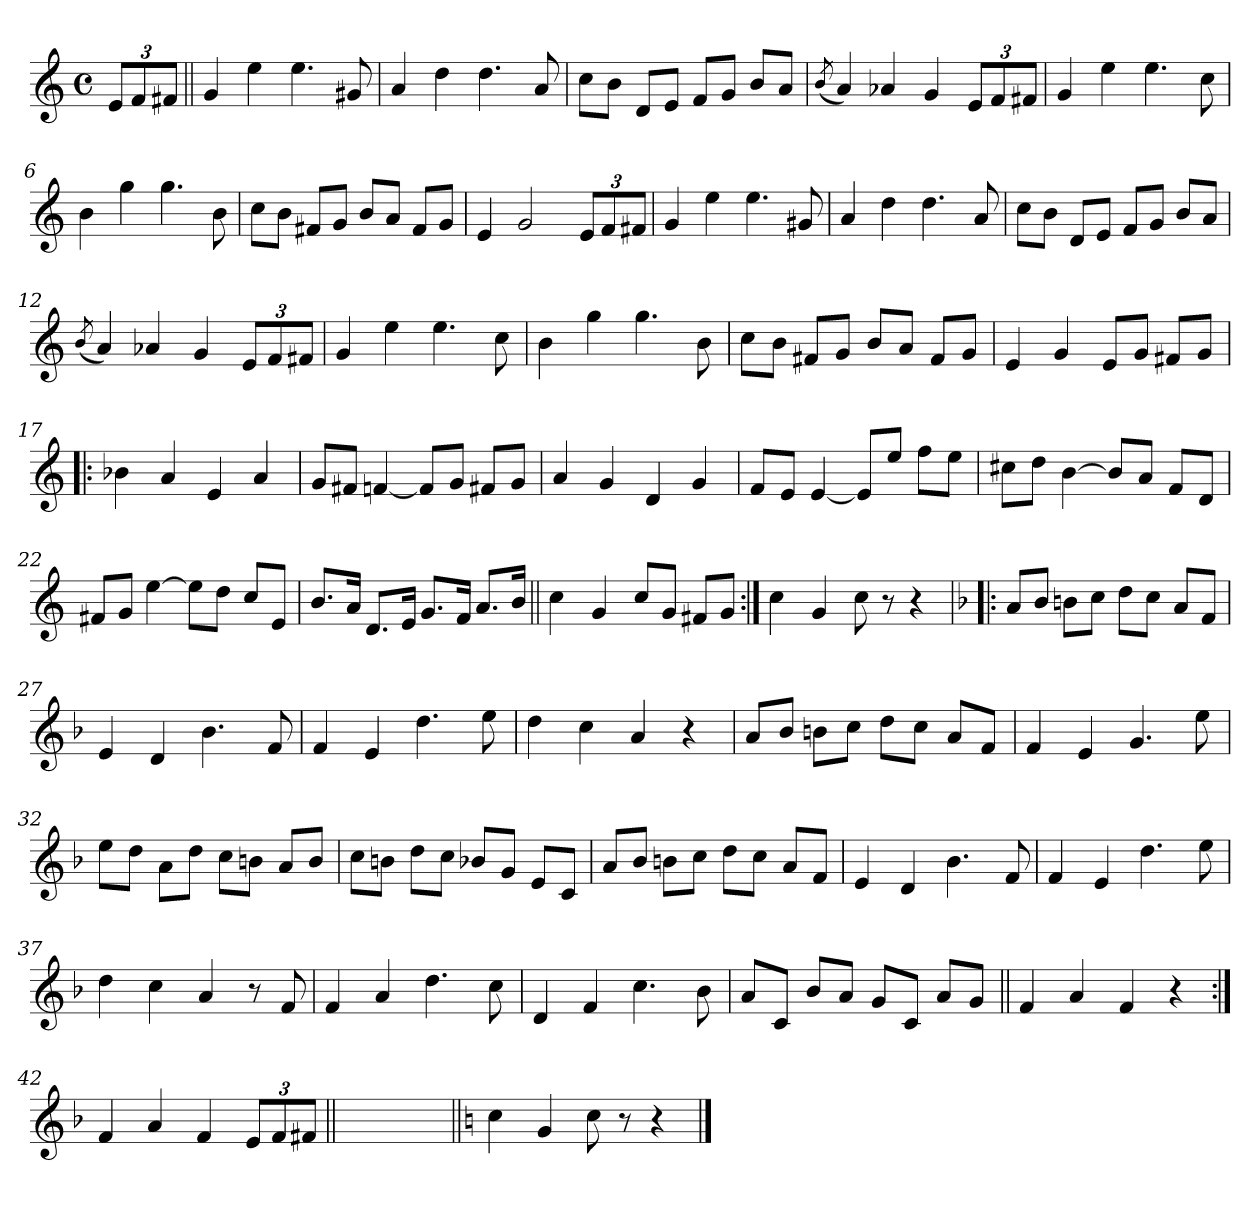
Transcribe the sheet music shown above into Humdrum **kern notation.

**kern
*part1
*staff1
*clefG2
*k[]
*C:
*M4/4
*met(c)
=
12e/L
12f/
12f#X/J
=1||
4g/
4ee\
4.ee\
8g#X/
=2
4a/
4dd\
4.dd\
8a/
=3
8cc\L
8b\J
8d/L
8e/J
8f/L
8g/J
8b/L
8a/J
=4
(<8qb/
4a/)
4a-X/
4g/
12e/L
12f/
12f#X/J
!!LO:LB:g=z
=5
4g/
4ee\
4.ee\
8cc\
=6
4b\
4gg\
4.gg\
8b\
=7
8cc\L
8b\J
8f#X/L
8g/J
8b/L
8a/J
8f#/L
8g/J
=8
4e/
2g/
12e/L
12f/
12f#X/J
=9
4g/
4ee\
4.ee\
8g#X/
!!LO:LB:g=z
=10
4a/
4dd\
4.dd\
8a/
=11
8cc\L
8b\J
8d/L
8e/J
8f/L
8g/J
8b/L
8a/J
=12
(<8qb/
4a/)
4a-X/
4g/
12e/L
12f/
12f#X/J
=13
4g/
4ee\
4.ee\
8cc\
!!LO:LB:g=z
=14
4b\
4gg\
4.gg\
8b\
=15
8cc\L
8b\J
8f#X/L
8g/J
8b/L
8a/J
8f#/L
8g/J
=16
4e/
4g/
8e/L
8g/J
8f#X/L
8g/J
=17!|:
4b-X\
4a/
4e/
4a/
!!LO:LB:g=z
=18
8g/L
8f#X/J
[4fn/
8f/L]
8g/J
8f#X/L
8g/J
=19
4a/
4g/
4d/
4g/
=20
8f/L
8e/J
[4e/
8e/L]
8ee/J
8ff\L
8ee\J
=21
8cc#X\L
8dd\J
[4b\
8b/L]
8a/J
8f/L
8d/J
!!LO:LB:g=z
=22
8f#X/L
8g/J
[4ee\
8ee\L]
8dd\J
8cc/L
8e/J
=23
8.b/L
16a/Jk
8.d/L
16e/Jk
8.g/L
16f/Jk
8.a/L
16b/Jk
=24||
4cc\
4g/
8cc/L
8g/J
8f#X/L
8g/J
=25:|!
4cc\
4g/
8cc\
8r
4r
!!LO:LB:g=z
=26!|:
*k[b-]
*F:
8a/L
8b-/J
8bn\L
8cc\J
8dd\L
8cc\J
8a/L
8f/J
=27
4e/
4d/
4.b-\
8f/
=28
4f/
4e/
4.dd\
8ee\
=29
4dd\
4cc\
4a/
4r
=30
8a/L
8b-/J
8bn\L
8cc\J
8dd\L
8cc\J
8a/L
8f/J
!!LO:LB:g=z
=31
4f/
4e/
4.g/
8ee\
=32
8ee\L
8dd\J
8a\L
8dd\J
8cc\L
8bn\J
8a/L
8b/J
=33
8cc\L
8bn\J
8dd\L
8cc\J
8b-X/L
8g/J
8e/L
8c/J
=34
8a/L
8b-/J
8bn\L
8cc\J
8dd\L
8cc\J
8a/L
8f/J
!!LO:LB:g=z
=35
4e/
4d/
4.b-\
8f/
=36
4f/
4e/
4.dd\
8ee\
=37
4dd\
4cc\
4a/
8r
8f/
=38
4f/
4a/
4.dd\
8cc\
=39
4d/
4f/
4.cc\
8b-\
!!LO:LB:g=z
=40
8a/L
8c/J
8b-/L
8a/J
8g/L
8c/J
8a/L
8g/J
=41||
4f/
4a/
4f/
4r
=42:|!
4f/
4a/
4f/
12e/L
12f/
12f#X/J
=42X1||
*stria0
1ryy
=43||
*stria5
*k[]
*C:
4cc\
4g/
8cc\
8r
4r
==
*-
